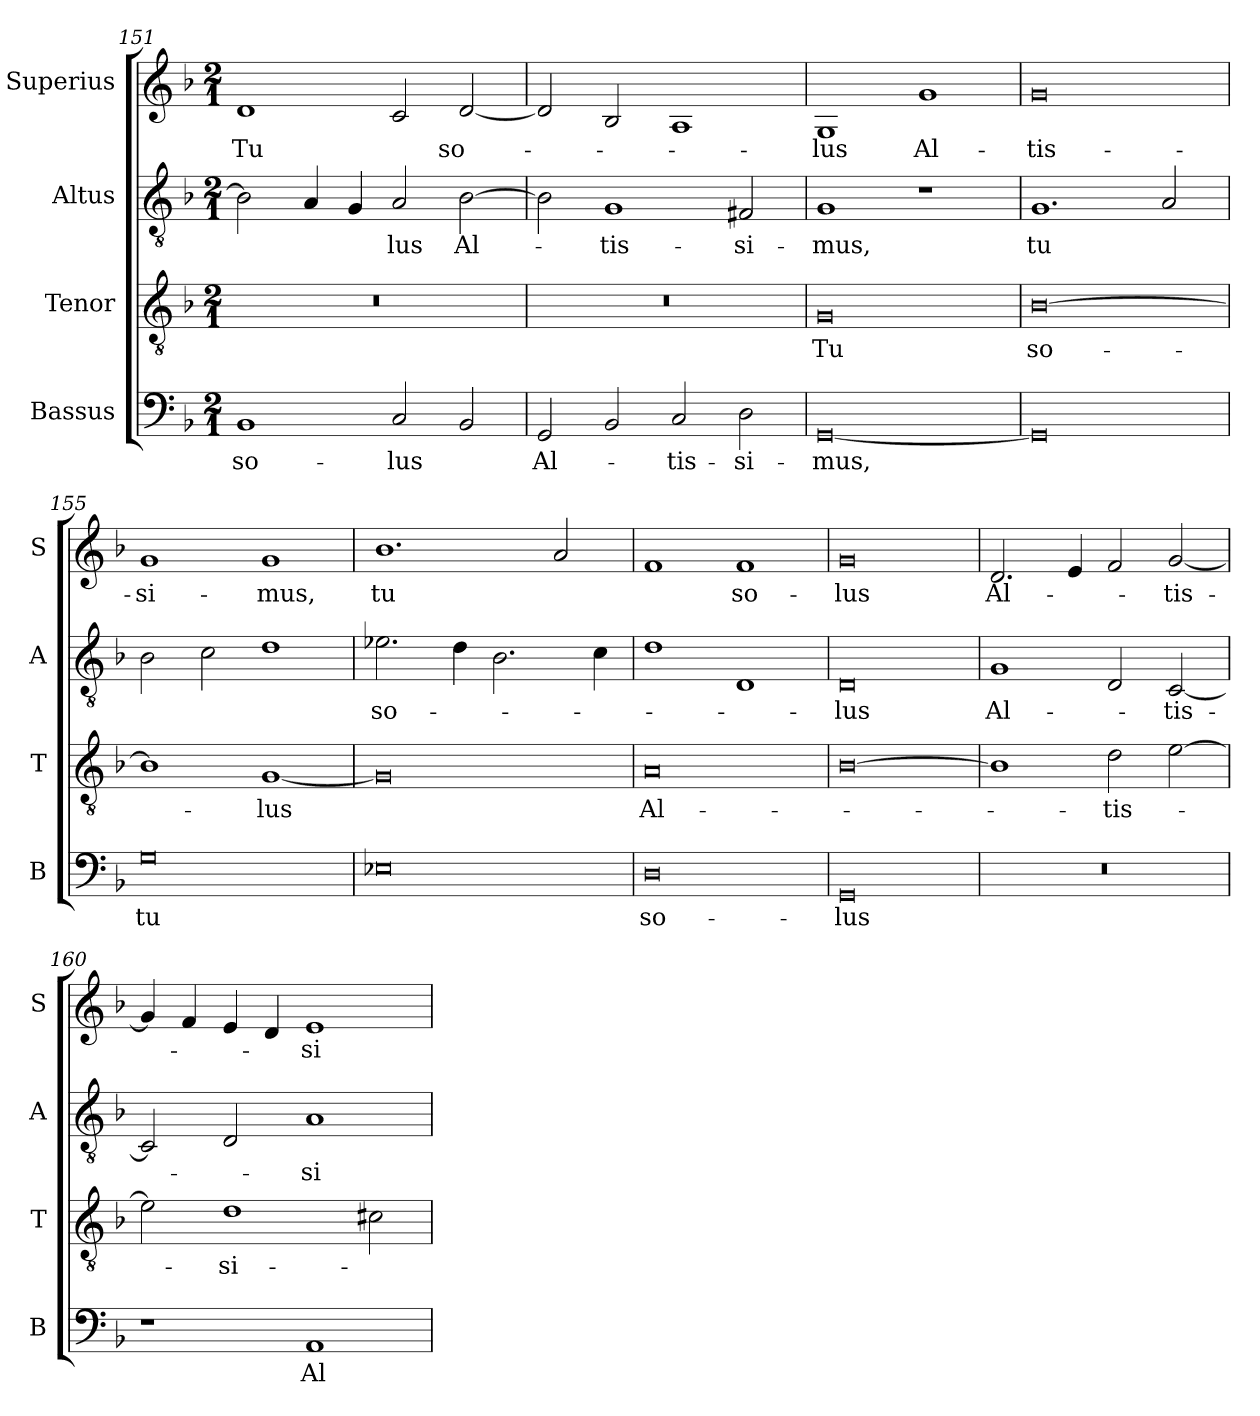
**kern	**text	**kern	**text	**kern	**text	**kern	**text
*part4	*part4	*part3	*part3	*part2	*part2	*part1	*part1
*staff4	*staff4	*staff3	*staff3	*staff2	*staff2	*staff1	*staff1
*I"Bassus	*	*I"Tenor	*	*I"Altus	*	*I"Superius	*
*I'B	*	*I'T	*	*I'A	*	*I'S	*
*clefF4	*	*clefGv2	*	*clefGv2	*	*clefG2	*
*k[b-]	*	*k[b-]	*	*k[b-]	*	*k[b-]	*
*M2/1	*	*M2/1	*	*M2/1	*	*M2/1	*
=151	=151	=151	=151	=151	=151	=151	=151
!	!	!	!	!	!	!	!LO:LY:i
1BB-	so-	0r	.	2B-]	.	1d	Tu
.	.	.	.	4A	.	.	.
.	.	.	.	4G	.	.	.
2C	-lus	.	.	2A	-lus	2c	.
!	!	!	!	!	!	!	!LO:LY:i
2BB-	.	.	.	[2B-	Al-	[2d	so-
=152	=152	=152	=152	=152	=152	=152	=152
!	!LO:LY:i	!	!	!	!	!	!
2GG	Al-	0r	.	2B-]	.	2d]	.
2BB-	.	.	.	1G	-tis-	2B-	.
!	!LO:LY:i	!	!	!	!	!	!
2C	-tis-	.	.	.	.	1A	.
!	!LO:LY:i	!	!	!	!	!	!
2D	-si-	.	.	2F#X	-si-	.	.
=153	=153	=153	=153	=153	=153	=153	=153
!	!LO:LY:i	!	!LO:LY:i	!	!	!	!LO:LY:i
[0GG	-mus,	0G	Tu	1G	-mus,	1G	-lus
!	!	!	!	!	!	!	!LO:LY:i
.	.	.	.	1r	.	1g	Al-
=154	=154	=154	=154	=154	=154	=154	=154
!	!	!	!LO:LY:i	!	!LO:LY:i	!	!LO:LY:i
0GG]	.	[0B-	so-	1.G	tu	0g	-tis-
.	.	.	.	2A	.	.	.
=155	=155	=155	=155	=155	=155	=155	=155
!	!LO:LY:i	!	!	!	!	!	!LO:LY:i
0G	tu	1B-]	.	2B-	.	1g	-si-
.	.	.	.	2c	.	.	.
!	!	!	!LO:LY:i	!	!	!	!LO:LY:i
.	.	[1G	-lus	1d	.	1g	-mus,
=156	=156	=156	=156	=156	=156	=156	=156
!	!	!	!	!	!LO:LY:i	!	!
0E-X	.	0G]	.	2.e-X	so-	1.b-	tu
.	.	.	.	4d	.	.	.
.	.	.	.	2.B-	.	.	.
.	.	.	.	.	.	2a	.
.	.	.	.	4c	.	.	.
=157	=157	=157	=157	=157	=157	=157	=157
!	!LO:LY:i	!	!LO:LY:i	!	!	!	!
0D	so-	0A	Al-	1d	.	1f	.
.	.	.	.	1D	.	1f	so-
=158	=158	=158	=158	=158	=158	=158	=158
!	!LO:LY:i	!	!	!	!LO:LY:i	!	!
0GG	-lus	[0B-	.	0D	-lus	0g	-lus
=159	=159	=159	=159	=159	=159	=159	=159
!	!	!	!	!	!LO:LY:i	!	!
0r	.	1B-]	.	1G	Al-	2.d	Al-
.	.	.	.	.	.	4e	.
!	!	!	!LO:LY:i	!	!	!	!
.	.	2d	-tis-	2D	.	2f	.
!	!	!	!	!	!LO:LY:i	!	!
.	.	[2e	.	[2C	-tis-	[2g	-tis-
=160	=160	=160	=160	=160	=160	=160	=160
1r	.	2e]	.	2C]	.	4g]	.
.	.	.	.	.	.	4f	.
!	!	!	!LO:LY:i	!	!	!	!
.	.	1d	-si-	2D	.	4e	.
.	.	.	.	.	.	4d	.
!	!	!	!	!	!LO:LY:i	!	!
1AA	Al-	.	.	1A	-si-	1e	-si-
.	.	2c#X	.	.	.	.	.
=	=	=	=	=	=	=	=
*-	*-	*-	*-	*-	*-	*-	*-
